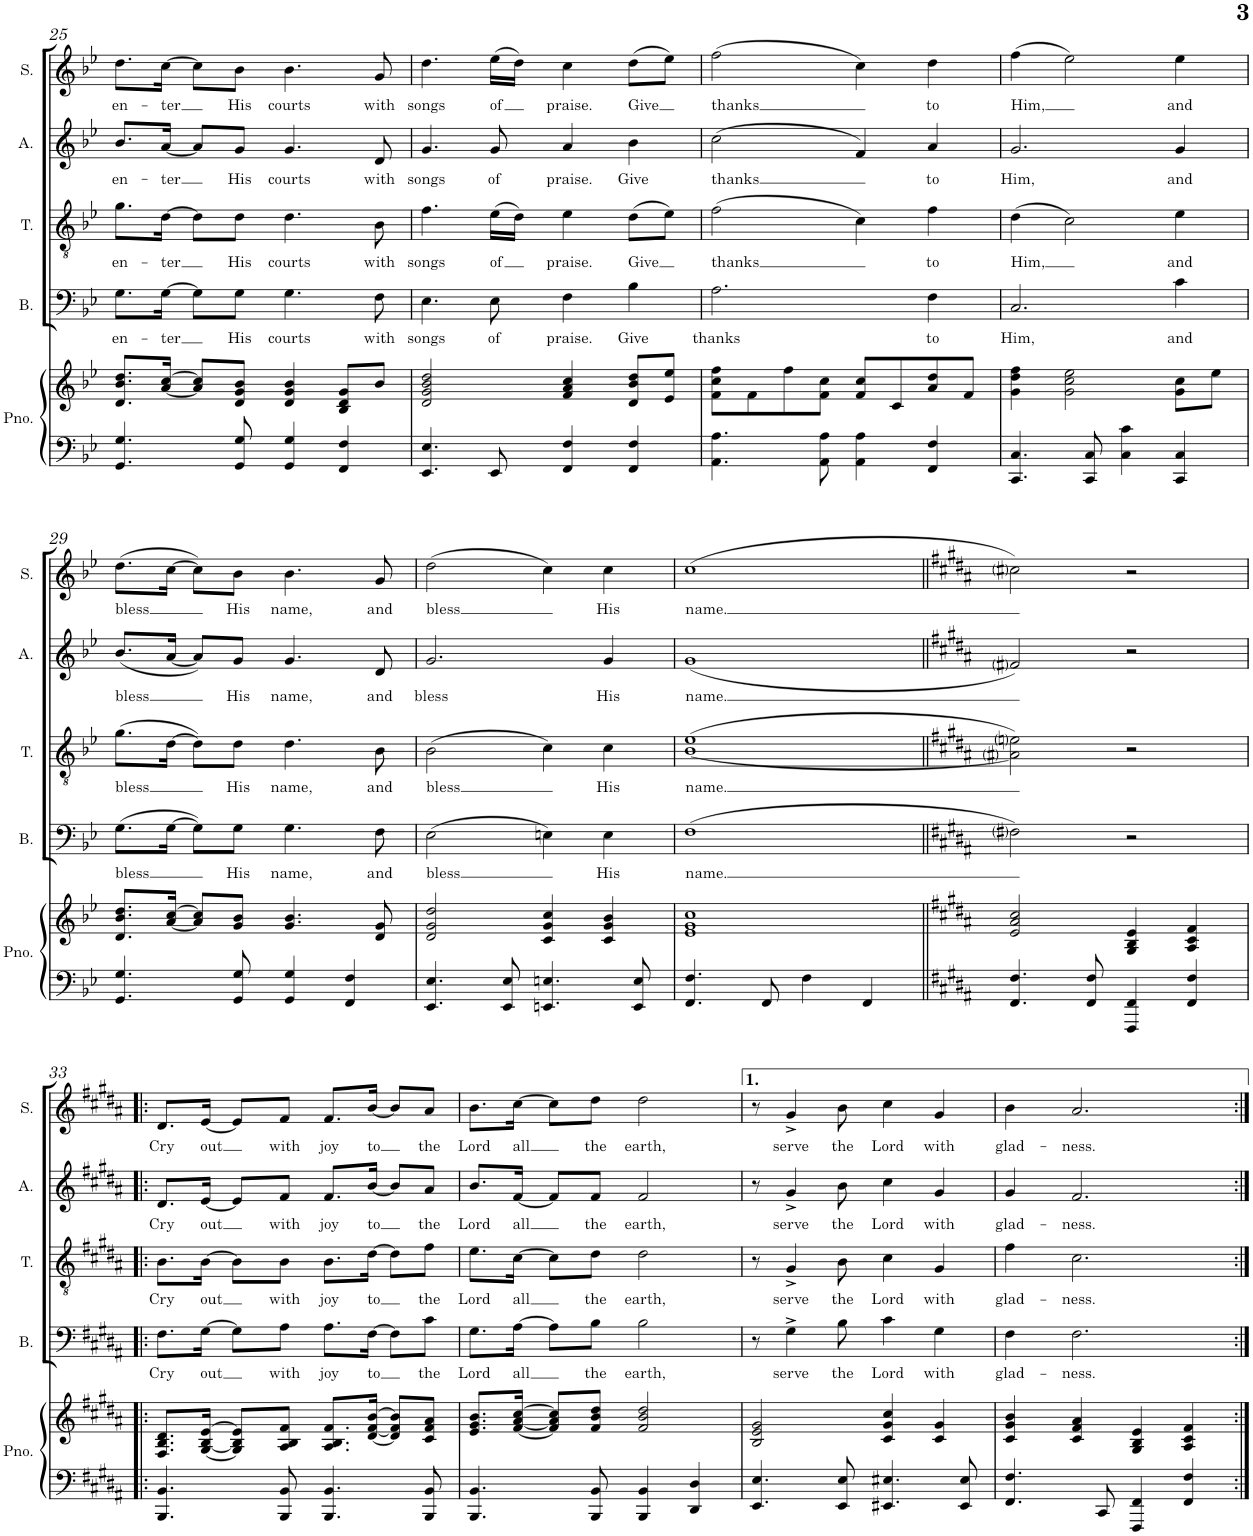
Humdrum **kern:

**kern	**kern	**kern	**text	**kern	**text	**kern	**text	**kern	**text
*part5	*part5	*part4	*part4	*part3	*part3	*part2	*part2	*part1	*part1
*staff6	*staff5	*staff4	*staff4	*staff3	*staff3	*staff2	*staff2	*staff1	*staff1
*I"Piano	*	*I"Bass	*	*I"Tenor	*	*I"Alto	*	*I"Soprano	*
*I'Pno.	*	*I'B.	*	*I'T.	*	*I'A.	*	*I'S.	*
!!LO:PB:g=z
*clefF4	*clefG2	*clefF4	*	*clefGv2	*	*clefG2	*	*clefG2	*
*k[b-e-]	*k[b-e-]	*k[b-e-]	*	*k[b-e-]	*	*k[b-e-]	*	*k[b-e-]	*
*M4/4	*M4/4	*M4/4	*	*M4/4	*	*M4/4	*	*M4/4	*
=25	=25	=25	=25	=25	=25	=25	=25	=25	=25
!	!	!	!LO:LY:b	!	!LO:LY:b	!	!LO:LY:b	!	!LO:LY:b
4.GG/ 4.G/	8.d/ 8.b-/ 8.dd/L	8.G\L	en-	8.g\L	en-	8.b-/L	en-	8.dd\L	en-
!	!	!	!LO:LY:b	!	!LO:LY:b	!	!LO:LY:b	!	!LO:LY:b
.	[16a/ [16cc/Jk	[16G\Jk	-ter	[16d\Jk	-ter	[16a/Jk	-ter	[16cc\Jk	-ter
.	8a/] 8cc/]L	8G\L]	.	8d\L]	.	8a/L]	.	8cc\L]	.
!	!	!	!LO:LY:b	!	!LO:LY:b	!	!LO:LY:b	!	!LO:LY:b
8GG/ 8G/	8d/ 8g/ 8b-/J	8G\J	His	8d\J	His	8g/J	His	8b-\J	His
!	!	!	!LO:LY:b	!	!LO:LY:b	!	!LO:LY:b	!	!LO:LY:b
4GG/ 4G/	4d/ 4g/ 4b-/	4.G\	courts	4.d\	courts	4.g/	courts	4.b-\	courts
4FF/ 4F/	8B-/ 8d/ 8g/L	.	.	.	.	.	.	.	.
!	!	!	!LO:LY:b	!	!LO:LY:b	!	!LO:LY:b	!	!LO:LY:b
.	8b-/J	8F\	with	8B-\	with	8d/	with	8g/	with
=26	=26	=26	=26	=26	=26	=26	=26	=26	=26
!	!	!	!LO:LY:b	!	!LO:LY:b	!	!LO:LY:b	!	!LO:LY:b
4.EE-/ 4.E-/	2d/ 2g/ 2b-/ 2dd/	4.E-\	songs	4.f\	songs	4.g/	songs	4.dd\	songs
!	!	!	!LO:LY:b	!	!LO:LY:b	!	!LO:LY:b	!	!LO:LY:b
8EE-/	.	8E-\	of	(16e-\LL	of	8g/	of	(16ee-\LL	of
.	.	.	.	16d\JJ)	.	.	.	16dd\JJ)	.
!	!	!	!LO:LY:b	!	!LO:LY:b	!	!LO:LY:b	!	!LO:LY:b
4FF/ 4F/	4f/ 4a/ 4cc/	4F\	praise.	4e-\	praise.	4a/	praise.	4cc\	praise.
!	!	!	!LO:LY:b	!	!LO:LY:b	!	!LO:LY:b	!	!LO:LY:b
4FF/ 4F/	8d/ 8b-/ 8dd/L	4B-\	Give	(8d\L	Give	4b-\	Give	(8dd\L	Give
.	8e-/ 8ee-/J	.	.	8e-\J)	.	.	.	8ee-\J)	.
=27	=27	=27	=27	=27	=27	=27	=27	=27	=27
!	!	!	!LO:LY:b	!	!LO:LY:b	!	!LO:LY:b	!	!LO:LY:b
4.AA\ 4.A\	8f\ 8cc\ 8ff\L	2.A\	thanks	(2f\	thanks	(2cc\	thanks	(2ff\	thanks
.	8f\	.	.	.	.	.	.	.	.
.	8ff\	.	.	.	.	.	.	.	.
8AA\ 8A\	8f\ 8cc\J	.	.	.	.	.	.	.	.
4AA\ 4A\	8f/ 8cc/L	.	.	4c\)	.	4f/)	.	4cc\)	.
.	8c/	.	.	.	.	.	.	.	.
!	!	!	!LO:LY:b	!	!LO:LY:b	!	!LO:LY:b	!	!LO:LY:b
4FF/ 4F/	8a/ 8dd/	4F\	to	4f\	to	4a/	to	4dd\	to
.	8f/J	.	.	.	.	.	.	.	.
=28	=28	=28	=28	=28	=28	=28	=28	=28	=28
!	!	!	!LO:LY:b	!	!LO:LY:b	!	!LO:LY:b	!	!LO:LY:b
4.CC/ 4.C/	4g\ 4dd\ 4ff\	2.C/	Him,	(4d\	Him,	2.g/	Him,	(4ff\	Him,
.	2g\ 2cc\ 2ee-\	.	.	2c\)	.	.	.	2ee-\)	.
8CC/ 8C/	.	.	.	.	.	.	.	.	.
4C\ 4c\	.	.	.	.	.	.	.	.	.
!	!	!	!LO:LY:b	!	!LO:LY:b	!	!LO:LY:b	!	!LO:LY:b
4CC/ 4C/	8g\ 8cc\L	4c\	and	4e-\	and	4g/	and	4ee-\	and
.	8ee-\J	.	.	.	.	.	.	.	.
!!LO:LB:g=z
=29	=29	=29	=29	=29	=29	=29	=29	=29	=29
!	!	!	!LO:LY:b	!	!LO:LY:b	!	!LO:LY:b	!	!LO:LY:b
4.GG/ 4.G/	8.d/ 8.b-/ 8.dd/L	(8.G\L	bless	(8.g\L	bless	(8.b-/L	bless	(8.dd\L	bless
.	[16a/ [16cc/Jk	[16G\Jk	.	[16d\Jk	.	[16a/Jk	.	[16cc\Jk	.
.	8a/] 8cc/]L	8G\L])	.	8d\L])	.	8a/L])	.	8cc\L])	.
!	!	!	!LO:LY:b	!	!LO:LY:b	!	!LO:LY:b	!	!LO:LY:b
8GG/ 8G/	8g/ 8b-/J	8G\J	His	8d\J	His	8g/J	His	8b-\J	His
!	!	!	!LO:LY:b	!	!LO:LY:b	!	!LO:LY:b	!	!LO:LY:b
4GG/ 4G/	4.g/ 4.b-/	4.G\	name,	4.d\	name,	4.g/	name,	4.b-\	name,
4FF/ 4F/	.	.	.	.	.	.	.	.	.
!	!	!	!LO:LY:b	!	!LO:LY:b	!	!LO:LY:b	!	!LO:LY:b
.	8d/ 8g/	8F\	and	8B-\	and	8d/	and	8g/	and
=30	=30	=30	=30	=30	=30	=30	=30	=30	=30
!	!	!	!LO:LY:b	!	!LO:LY:b	!	!LO:LY:b	!	!LO:LY:b
4.EE-/ 4.E-/	2d/ 2g/ 2dd/	(2E-\	bless	(2B-\	bless	2.g/	bless	(2dd\	bless
8EE-/ 8E-/	.	.	.	.	.	.	.	.	.
4.EEn/ 4.En/	4c/ 4g/ 4cc/	4En\)	.	4c\)	.	.	.	4cc\)	.
!	!	!	!LO:LY:b	!	!LO:LY:b	!	!LO:LY:b	!	!LO:LY:b
.	4c/ 4g/ 4b-/	4E\	His	4c\	His	4g/	His	4cc\	His
8EE/ 8E/	.	.	.	.	.	.	.	.	.
=31	=31	=31	=31	=31	=31	=31	=31	=31	=31
!	!	!	!LO:LY:b	!	!LO:LY:b	!	!LO:LY:b	!	!LO:LY:b
4.FF/ 4.F/	1e- 1g 1cc	(1F	name.	([1B- 1e-	name.	(1g	name.	(1cc	name.
8FF/	.	.	.	.	.	.	.	.	.
4F\	.	.	.	.	.	.	.	.	.
4FF/	.	.	.	.	.	.	.	.	.
=32||	=32||	=32||	=32||	=32||	=32||	=32||	=32||	=32||	=32||
*k[f#c#g#d#a#]	*k[f#c#g#d#a#]	*k[f#c#g#d#a#]	*	*k[f#c#g#d#a#]	*	*k[f#c#g#d#a#]	*	*k[f#c#g#d#a#]	*
4.FF#/ 4.F#/	2e/ 2a#/ 2cc#/	2F#i\)	.	2A#i\] 2eni\)	.	2f#i/)	.	2cc#i\)	.
8FF#/ 8F#/	.	.	.	.	.	.	.	.	.
4FFF#/ 4FF#/	4G#/ 4B/ 4e/	2r	.	2r	.	2r	.	2r	.
4FF#/ 4F#/	4A#/ 4c#/ 4f#/	.	.	.	.	.	.	.	.
!!LO:LB:g=z
=33!|:	=33!|:	=33!|:	=33!|:	=33!|:	=33!|:	=33!|:	=33!|:	=33!|:	=33!|:
!	!	!	!LO:LY:b	!	!LO:LY:b	!	!LO:LY:b	!	!LO:LY:b
4.BBB/ 4.BB/	8.F#/ 8.B/ 8.d#/L	8.F#\L	Cry	8.B\L	Cry	8.d#/L	Cry	8.d#/L	Cry
!	!	!	!LO:LY:b	!	!LO:LY:b	!	!LO:LY:b	!	!LO:LY:b
.	[16G#/ [16B/ [16e/Jk	[16G#\Jk	out	[16B\Jk	out	[16e/Jk	out	[16e/Jk	out
.	8G#/] 8B/] 8e/]L	8G#\L]	.	8B\L]	.	8e/L]	.	8e/L]	.
!	!	!	!LO:LY:b	!	!LO:LY:b	!	!LO:LY:b	!	!LO:LY:b
8BBB/ 8BB/	8A#/ 8B/ 8f#/J	8A#\J	with	8B\J	with	8f#/J	with	8f#/J	with
!	!	!	!LO:LY:b	!	!LO:LY:b	!	!LO:LY:b	!	!LO:LY:b
4.BBB/ 4.BB/	8.A#/ 8.B/ 8.f#/L	8.A#\L	joy	8.B\L	joy	8.f#/L	joy	8.f#/L	joy
!	!	!	!LO:LY:b	!	!LO:LY:b	!	!LO:LY:b	!	!LO:LY:b
.	[16d#/ [16f#/ [16b/Jk	[16F#\Jk	to	[16d#\Jk	to	[16b/Jk	to	[16b/Jk	to
.	8d#/] 8f#/] 8b/]L	8F#\L]	.	8d#\L]	.	8b/L]	.	8b/L]	.
!	!	!	!LO:LY:b	!	!LO:LY:b	!	!LO:LY:b	!	!LO:LY:b
8BBB/ 8BB/	8c#/ 8f#/ 8a#/J	8c#\J	the	8f#\J	the	8a#/J	the	8a#/J	the
=34	=34	=34	=34	=34	=34	=34	=34	=34	=34
!	!	!	!LO:LY:b	!	!LO:LY:b	!	!LO:LY:b	!	!LO:LY:b
4.BBB/ 4.BB/	8.e/ 8.g#/ 8.b/L	8.G#\L	Lord	8.e\L	Lord	8.b/L	Lord	8.b\L	Lord
!	!	!	!LO:LY:b	!	!LO:LY:b	!	!LO:LY:b	!	!LO:LY:b
.	[16f#/ [16a#/ [16cc#/Jk	[16A#\Jk	all	[16c#\Jk	all	[16f#/Jk	all	[16cc#\Jk	all
.	8f#/] 8a#/] 8cc#/]L	8A#\L]	.	8c#\L]	.	8f#/L]	.	8cc#\L]	.
!	!	!	!LO:LY:b	!	!LO:LY:b	!	!LO:LY:b	!	!LO:LY:b
8BBB/ 8BB/	8f#/ 8b/ 8dd#/J	8B\J	the	8d#\J	the	8f#/J	the	8dd#\J	the
!	!	!	!LO:LY:b	!	!LO:LY:b	!	!LO:LY:b	!	!LO:LY:b
4BBB/ 4BB/	2f#/ 2b/ 2dd#/	2B\	earth,	2d#\	earth,	2f#/	earth,	2dd#\	earth,
4DD#/ 4D#/	.	.	.	.	.	.	.	.	.
=35	=35	=35	=35	=35	=35	=35	=35	=35	=35
4.EE/ 4.E/	2B/ 2e/ 2g#/	8r	.	8r	.	8r	.	8r	.
!	!	!	!LO:LY:b	!	!LO:LY:b	!	!LO:LY:b	!	!LO:LY:b
.	.	4G#^\	serve	4G#^/	serve	4g#^/	serve	4g#^/	serve
!	!	!	!LO:LY:b	!	!LO:LY:b	!	!LO:LY:b	!	!LO:LY:b
8EE/ 8E/	.	8B\	the	8B\	the	8b\	the	8b\	the
!	!	!	!LO:LY:b	!	!LO:LY:b	!	!LO:LY:b	!	!LO:LY:b
4.EE#X/ 4.E#X/	4c#/ 4g#/ 4cc#/	4c#\	Lord	4c#\	Lord	4cc#\	Lord	4cc#\	Lord
!	!	!	!LO:LY:b	!	!LO:LY:b	!	!LO:LY:b	!	!LO:LY:b
.	4c#/ 4g#/	4G#\	with	4G#/	with	4g#/	with	4g#/	with
8EE#/ 8E#/	.	.	.	.	.	.	.	.	.
=36	=36	=36	=36	=36	=36	=36	=36	=36	=36
!	!	!	!LO:LY:b	!	!LO:LY:b	!	!LO:LY:b	!	!LO:LY:b
4.FF#/ 4.F#/	4c#/ 4g#/ 4b/	4F#\	glad-	4f#\	glad-	4g#/	glad-	4b\	glad-
!	!	!	!LO:LY:b	!	!LO:LY:b	!	!LO:LY:b	!	!LO:LY:b
.	4c#/ 4f#/ 4a#/	2.F#\	-ness.	2.c#\	-ness.	2.f#/	-ness.	2.a#/	-ness.
8CC#/	.	.	.	.	.	.	.	.	.
4FFF#/ 4FF#/	4G#/ 4B/ 4e/	.	.	.	.	.	.	.	.
4FF#/ 4F#/	4A#/ 4c#/ 4f#/	.	.	.	.	.	.	.	.
=:|!	=:|!	=:|!	=:|!	=:|!	=:|!	=:|!	=:|!	=:|!	=:|!
*-	*-	*-	*-	*-	*-	*-	*-	*-	*-
